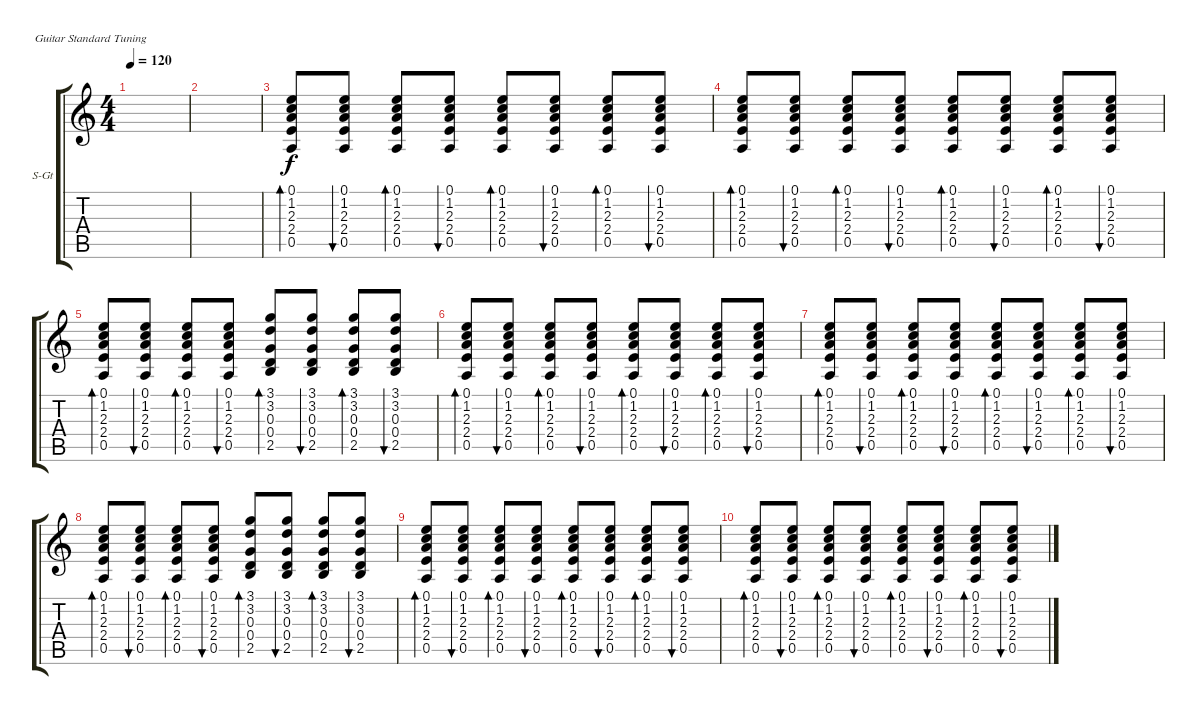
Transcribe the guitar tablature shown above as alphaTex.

\defaultSystemsLayout 4
\bracketExtendMode groupsimilarinstruments
\firstSystemTrackNameOrientation horizontal
\otherSystemsTrackNameOrientation horizontal
\track ("В. Бутусов (Ритм)" "S-Gt") {instrument acousticguitarsteel}
\staff {score tabs}
\tuning (E4 B3 G3 D3 A2 E2)
\ts (4 4)
\tempo 120
\clef g2
\scale
0.333333
\ks c
|
\scale
0.333333 |
\scale
0.333333 (0.5 2.4 2.3 1.2 0.1).8{bd 44} (0.5 2.4 2.3 1.2 0.1).8{bu 39} (0.5 2.4 2.3 1.2 0.1).8{bd 44} (0.5 2.4 2.3 1.2 0.1).8{bu 39} (0.5 2.4 2.3 1.2 0.1).8{bd 44} (0.5 2.4 2.3 1.2 0.1).8{bu 39} (0.5 2.4 2.3 1.2 0.1).8{bd 44} (0.5 2.4 2.3 1.2 0.1).8{bu 39} |
\scale
0.333333 (0.5 2.4 2.3 1.2 0.1).8{bd 44} (0.5 2.4 2.3 1.2 0.1).8{bu 39} (0.5 2.4 2.3 1.2 0.1).8{bd 44} (0.5 2.4 2.3 1.2 0.1).8{bu 39} (0.5 2.4 2.3 1.2 0.1).8{bd 44} (0.5 2.4 2.3 1.2 0.1).8{bu 39} (0.5 2.4 2.3 1.2 0.1).8{bd 44} (0.5 2.4 2.3 1.2 0.1).8{bu 39} |
\scale
0.333333 (0.5 2.4 2.3 1.2 0.1).8{bd 44} (0.5 2.4 2.3 1.2 0.1).8{bu 39} (0.5 2.4 2.3 1.2 0.1).8{bd 44} (0.5 2.4 2.3 1.2 0.1).8{bu 39} (2.5 0.4 0.3 3.2 3.1).8{bd 38} (2.5 0.4 0.3 3.2 3.1).8{bu 37} (2.5 0.4 0.3 3.2 3.1).8{bd 38} (2.5 0.4 0.3 3.2 3.1).8{bu 37} |
\scale
0.333333 (0.5 2.4 2.3 1.2 0.1).8{bd 44} (0.5 2.4 2.3 1.2 0.1).8{bu 39} (0.5 2.4 2.3 1.2 0.1).8{bd 44} (0.5 2.4 2.3 1.2 0.1).8{bu 39} (0.5 2.4 2.3 1.2 0.1).8{bd 44} (0.5 2.4 2.3 1.2 0.1).8{bu 39} (0.5 2.4 2.3 1.2 0.1).8{bd 44} (0.5 2.4 2.3 1.2 0.1).8{bu 39} |
\scale
0.333333 (0.5 2.4 2.3 1.2 0.1).8{bd 44} (0.5 2.4 2.3 1.2 0.1).8{bu 39} (0.5 2.4 2.3 1.2 0.1).8{bd 44} (0.5 2.4 2.3 1.2 0.1).8{bu 39} (0.5 2.4 2.3 1.2 0.1).8{bd 44} (0.5 2.4 2.3 1.2 0.1).8{bu 39} (0.5 2.4 2.3 1.2 0.1).8{bd 44} (0.5 2.4 2.3 1.2 0.1).8{bu 39} |
\scale
0.333333 (0.5 2.4 2.3 1.2 0.1).8{bd 44} (0.5 2.4 2.3 1.2 0.1).8{bu 39} (0.5 2.4 2.3 1.2 0.1).8{bd 44} (0.5 2.4 2.3 1.2 0.1).8{bu 39} (2.5 0.4 0.3 3.2 3.1).8{bd 38} (2.5 0.4 0.3 3.2 3.1).8{bu 37} (2.5 0.4 0.3 3.2 3.1).8{bd 38} (2.5 0.4 0.3 3.2 3.1).8{bu 37} |
\scale
0.333333 (0.5 2.4 2.3 1.2 0.1).8{bd 44} (0.5 2.4 2.3 1.2 0.1).8{bu 39} (0.5 2.4 2.3 1.2 0.1).8{bd 44} (0.5 2.4 2.3 1.2 0.1).8{bu 39} (0.5 2.4 2.3 1.2 0.1).8{bd 44} (0.5 2.4 2.3 1.2 0.1).8{bu 39} (0.5 2.4 2.3 1.2 0.1).8{bd 44} (0.5 2.4 2.3 1.2 0.1).8{bu 39} |
\scale
0.333333 (0.5 2.4 2.3 1.2 0.1).8{bd 44} (0.5 2.4 2.3 1.2 0.1).8{bu 39} (0.5 2.4 2.3 1.2 0.1).8{bd 44} (0.5 2.4 2.3 1.2 0.1).8{bu 39} (0.5 2.4 2.3 1.2 0.1).8{bd 44} (0.5 2.4 2.3 1.2 0.1).8{bu 39} (0.5 2.4 2.3 1.2 0.1).8{bd 44} (0.5 2.4 2.3 1.2 0.1).8{bu 39}
